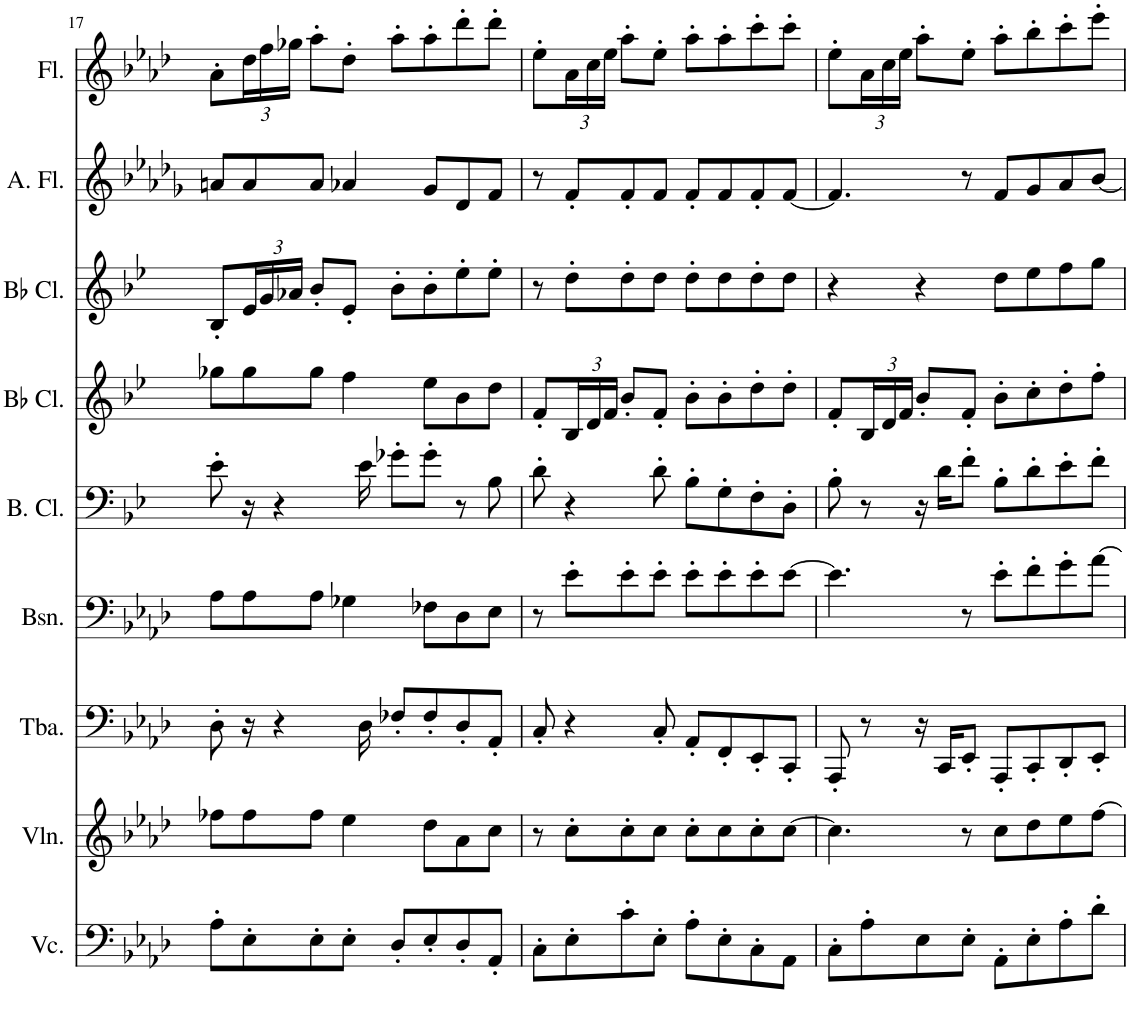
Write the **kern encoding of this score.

**kern	**kern	**kern	**kern	**kern	**kern	**kern	**kern	**kern
*part9	*part8	*part7	*part6	*part5	*part4	*part3	*part2	*part1
*staff9	*staff8	*staff7	*staff6	*staff5	*staff4	*staff3	*staff2	*staff1
*I"Violoncello	*I"Violin	*I"Tuba	*I"Bassoon	*I"Bass Clarinet	*I"Bb Clarinet	*I"Bb Clarinet	*I"Alto Flute	*I"Flute
*I'Vc.	*I'Vln.	*I'Tba.	*I'Bsn.	*I'B. Cl.	*I'Bb Cl.	*I'Bb Cl.	*I'A. Fl.	*I'Fl.
!!LO:PB:g=z
*clefF4	*clefG2	*clefF4	*clefF4	*clefF4	*clefG2	*clefG2	*clefG2	*clefG2
*	*	*	*	*Trd8c14	*Trd1c2	*Trd1c2	*Trd3c5	*
*k[b-e-a-d-]	*k[b-e-a-d-]	*k[b-e-a-d-]	*k[b-e-a-d-]	*k[b-e-]	*k[b-e-]	*k[b-e-]	*k[b-e-a-d-g-]	*k[b-e-a-d-]
*M4/4	*M4/4	*M4/4	*M4/4	*M4/4	*M4/4	*M4/4	*M4/4	*M4/4
=17	=17	=17	=17	=17	=17	=17	=17	=17
8A-'\L	8ff-X\L	8D-'\	8A-\L	8e-'\	8gg-X\L	8B-'/L	8an/L	8a-'\L
*	*	*	*	*	*	*Xbrackettup	*	*Xbrackettup
8E-'\	8ff-\	16r	8A-\	16r	8gg-\	24e-/L	8a/	24dd-\L
.	.	.	.	.	.	24g/	.	24ff\
.	.	4r	.	4r	.	.	.	.
.	.	.	.	.	.	24a-X/JJ	.	24gg-X\JJ
8E-'\	8ff-\J	.	8A-\J	.	8gg-\J	8b-'/L	8a/J	8aa-'\L
8E-'\J	4ee-\	.	4G-X\	.	4ff\	8e-'/J	4a-X/	8dd-'\J
.	.	16D-\	.	16e-\	.	.	.	.
8D-'/L	.	8F-X'/L	.	8g-X'\L	.	8b-'\L	.	8aa-'\L
8E-'/	8dd-\L	8F-'/	8F-X\L	8g-'\J	8ee-\L	8b-'\	8g-/L	8aa-'\
8D-'/	8a-\	8D-'/	8D-\	8r	8b-\	8ee-'\	8d-/	8ddd-'\
8AA-'/J	8cc\J	8AA-'/J	8E-\J	8B-\	8dd\J	8ee-'\J	8f/J	8ddd-'\J
=18	=18	=18	=18	=18	=18	=18	=18	=18
8C'\L	8r	8C'/	8r	8d'\	8f'/L	8r	8r	8ee-'\L
*	*	*	*	*	*Xbrackettup	*	*	*
8E-'\	8cc'\L	4r	8e-'\L	4r	24B-/L	8dd'\L	8f'/L	24a-\L
.	.	.	.	.	24d/	.	.	24cc\
.	.	.	.	.	24f/JJ	.	.	24ee-\JJ
8c'\	8cc'\	.	8e-'\	.	8b-'/L	8dd'\	8f'/	8aa-'\L
8E-'\J	8cc\J	8C'/	8e-'\J	8d'\	8f'/J	8dd\J	8f/J	8ee-'\J
8A-'\L	8cc'\L	8AA-'/L	8e-'\L	8B-'\L	8b-'\L	8dd'\L	8f'/L	8aa-'\L
8E-'\	8cc\	8FF'/	8e-'\	8G'\	8b-'\	8dd\	8f/	8aa-'\
8C'\	8cc'\	8EE-'/	8e-'\	8F'\	8dd'\	8dd'\	8f'/	8ccc'\
8AA-\J	[8cc\J	8CC'/J	[8e-\J	8D'\J	8dd'\J	8dd\J	[8f/J	8ccc'\J
=19	=19	=19	=19	=19	=19	=19	=19	=19
8C'\L	4.cc\]	8AAA-'/	4.e-\]	8B-'\	8f'/L	4r	4.f/]	8ee-'\L
8A-'\	.	8r	.	8r	24B-/L	.	.	24a-\L
.	.	.	.	.	24d/	.	.	24cc\
.	.	.	.	.	24f/JJ	.	.	24ee-\JJ
8E-\	.	16r	.	16r	8b-'/L	4r	.	8aa-'\L
.	.	16CC/KL	.	16d\KL	.	.	.	.
8E-'\J	8r	8EE-'/J	8r	8f'\J	8f'/J	.	8r	8ee-'\J
8AA-'\L	8cc\L	8AAA-'/L	8e-'\L	8B-'\L	8b-'\L	8dd\L	8f/L	8aa-'\L
8E-'\	8dd-\	8CC'/	8f'\	8d'\	8cc'\	8ee-\	8g-/	8bb-'\
8A-'\	8ee-\	8DD-'/	8g'\	8e-'\	8dd'\	8ff\	8a-/	8ccc'\
8d-'\J	[8ff\J	8EE-'/J	[8a-\J	8f'\J	8ff'\J	8gg\J	[8b-/J	8eee-'\J
=	=	=	=	=	=	=	=	=
*-	*-	*-	*-	*-	*-	*-	*-	*-
